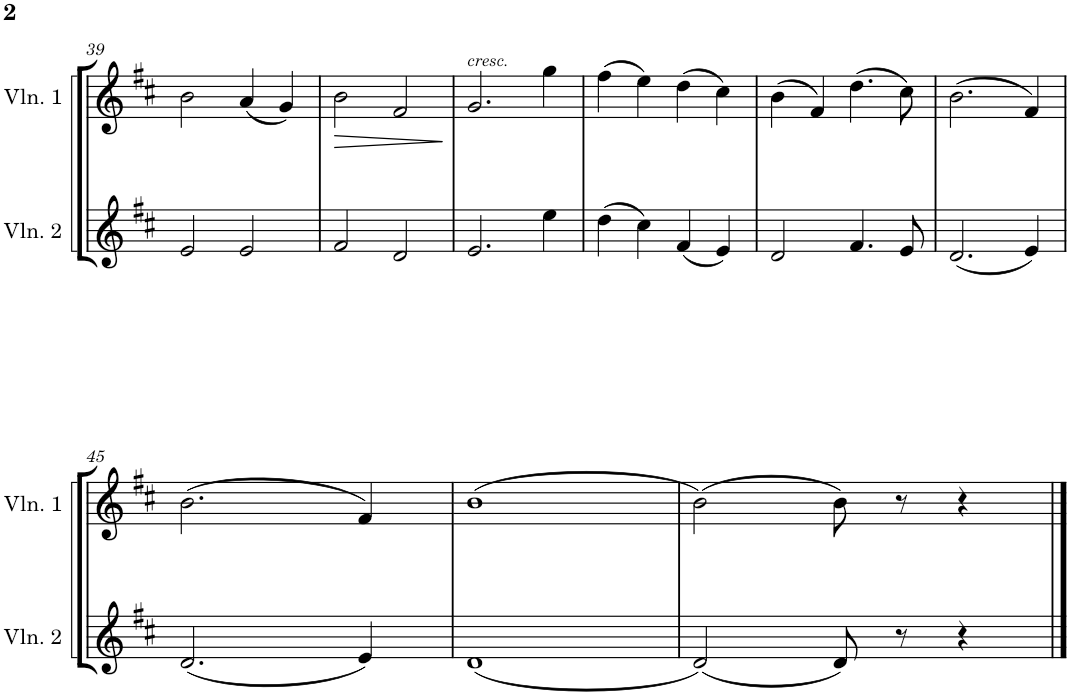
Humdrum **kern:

**kern	**kern	**dynam
*part2	*part1	*part1
*staff2	*staff1	*staff1
*I"Violin 2	*I"Violin 1	*
*I'Vln. 2	*I'Vln. 1	*
!!LO:PB:g=z
*clefG2	*clefG2	*
*k[f#c#]	*k[f#c#]	*
*M4/4	*M4/4	*
*met(c)	*met(c)	*
=39	=39	=39
2e/	2b\	.
2e/	(4a/	.
.	4g/)	.
=40	=40	=40
!	!	!LO:HP:b
2f#/	2b\	>
2d/	2f#/	.
.	.	]
=41	=41	=41
!	!LO:TX:a:i:t=cresc.	!
2.e/	2.g/	.
4ee\	4gg\	.
=42	=42	=42
(4dd\	(4ff#\	.
4cc#\)	4ee\)	.
(4f#/	(4dd\	.
4e/)	4cc#\)	.
=43	=43	=43
2d/	(4b\	.
.	4f#/)	.
4.f#/	(4.dd\	.
8e/	8cc#\)	.
=44	=44	=44
(2.d/	(2.b\	.
4e/)	4f#/)	.
!!LO:LB:g=z
=45	=45	=45
(2.d/	(2.b\	.
4e/)	4f#/)	.
=46	=46	=46
(1d	(1b	.
=47	=47	=47
(2d/)	(2b\)	.
8d/)	8b\)	.
8r	8r	.
4r	4r	.
==	==	==
*-	*-	*-
